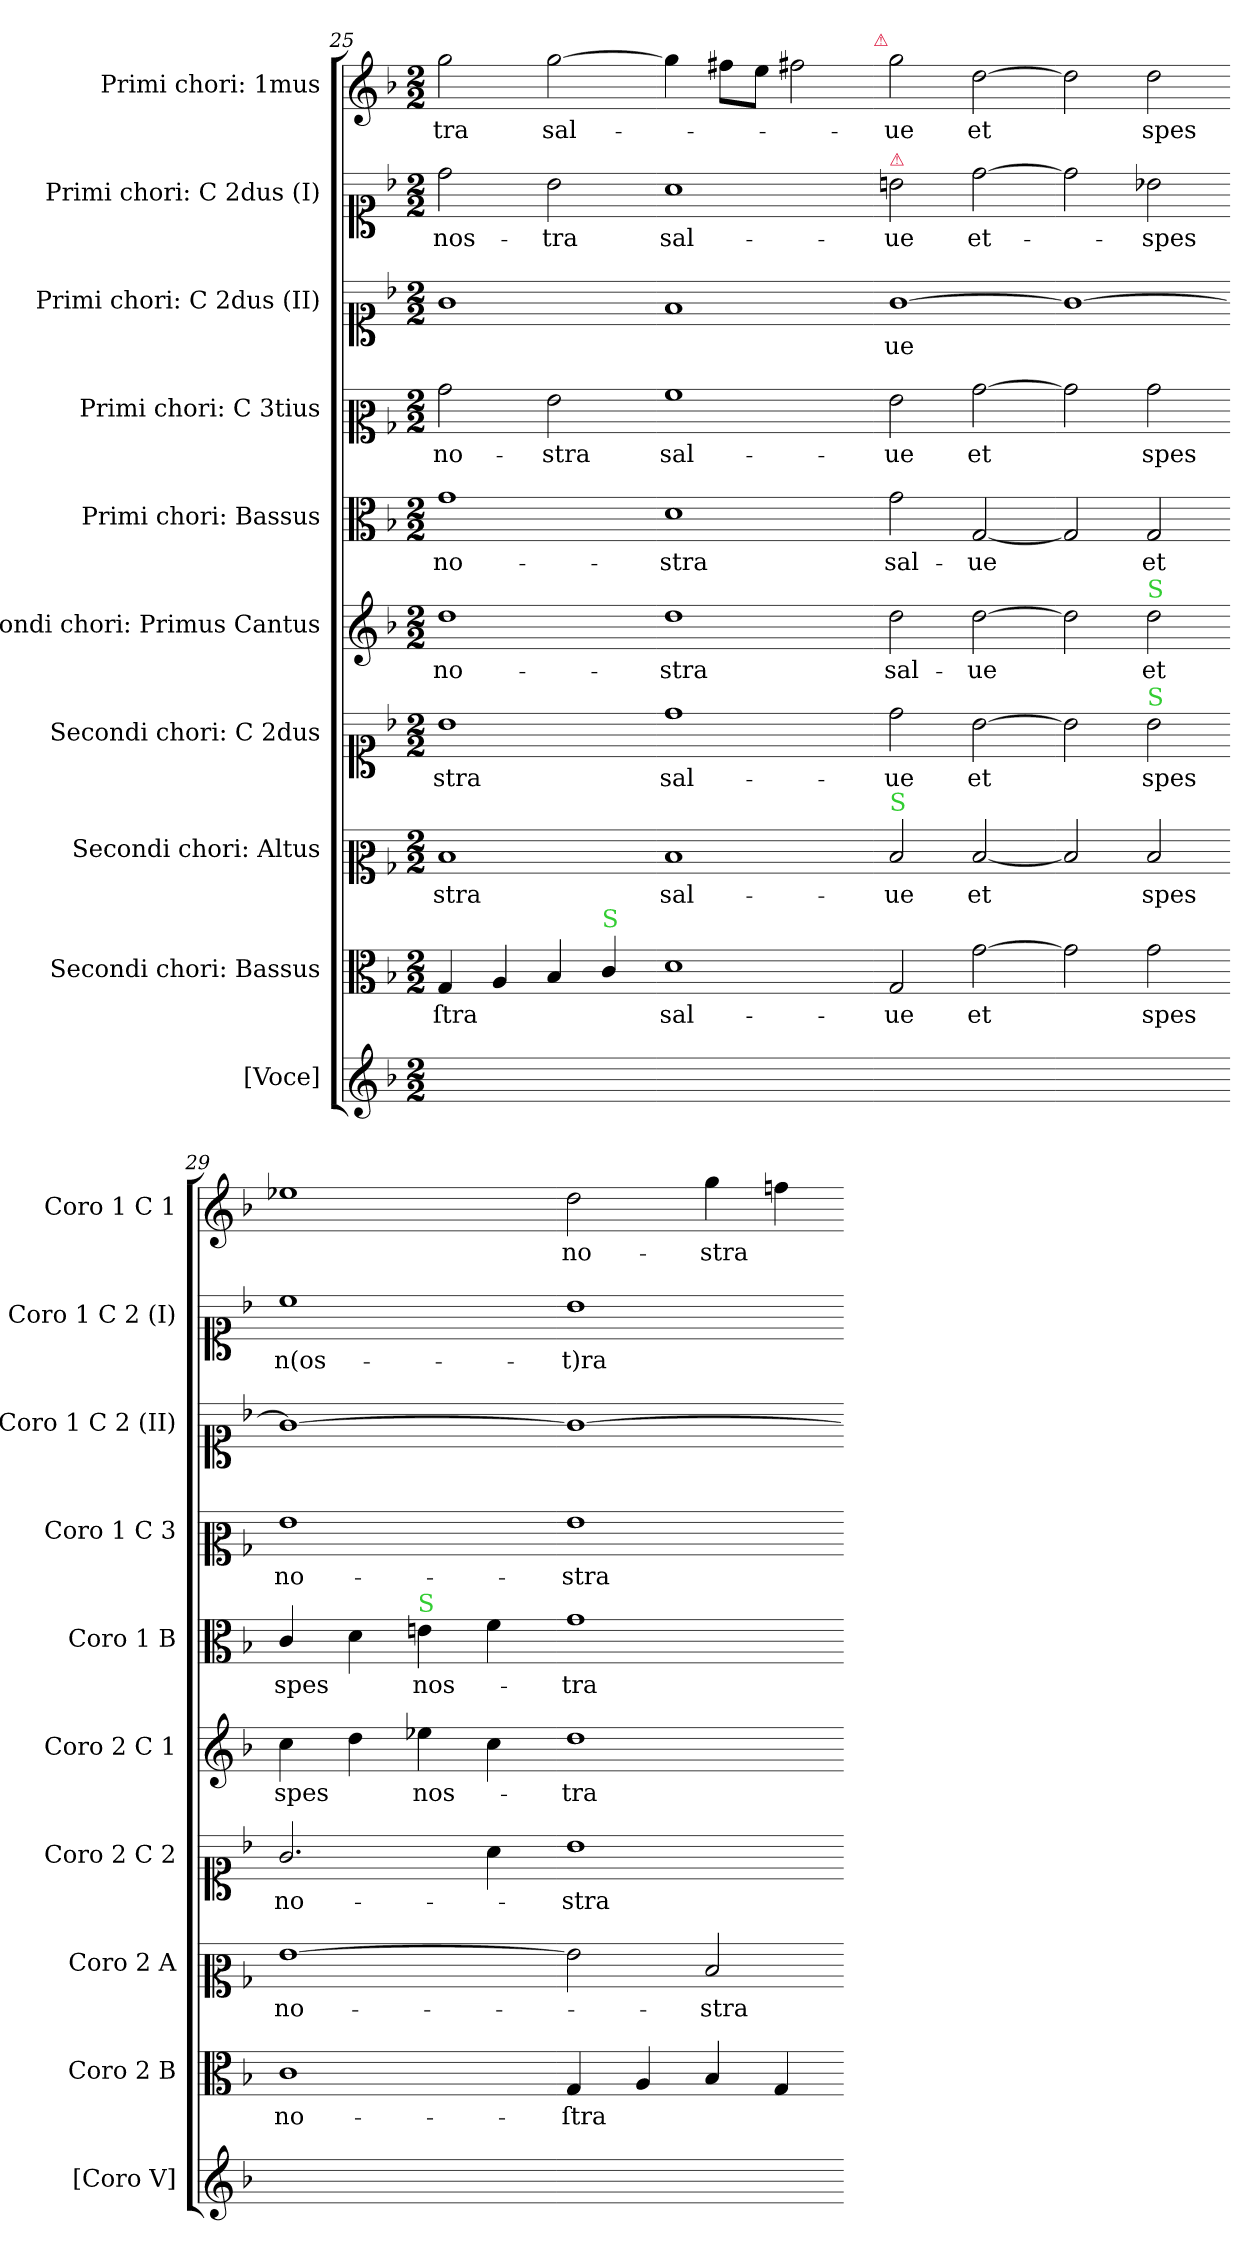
**kern	**kern	**text	**kern	**text	**kern	**text	**kern	**text	**kern	**text	**kern	**text	**kern	**text	**kern	**text	**kern	**text
*part10	*part9	*part9	*part8	*part8	*part7	*part7	*part6	*part6	*part5	*part5	*part4	*part4	*part3	*part3	*part2	*part2	*part1	*part1
*staff10	*staff9	*staff9	*staff8	*staff8	*staff7	*staff7	*staff6	*staff6	*staff5	*staff5	*staff4	*staff4	*staff3	*staff3	*staff2	*staff2	*staff1	*staff1
*I"[Voce]	*I"Secondi chori: Bassus	*	*I"Secondi chori: Altus	*	*I"Secondi chori: C 2dus	*	*I"Secondi chori: Primus Cantus	*	*I"Primi chori: Bassus	*	*I"Primi chori: C 3tius	*	*I"Primi chori: C 2dus (II)	*	*I"Primi chori: C 2dus (I)	*	*I"Primi chori: 1mus	*
*I'[Coro V]	*I'Coro 2 B	*	*I'Coro 2 A	*	*I'Coro 2 C 2	*	*I'Coro 2 C 1	*	*I'Coro 1 B	*	*I'Coro 1 C 3	*	*I'Coro 1 C 2 (II)	*	*I'Coro 1 C 2 (I)	*	*I'Coro 1 C 1	*
*clefG2	*clefC3	*	*clefC2	*	*clefC1	*	*clefG2	*	*clefC3	*	*clefC2	*	*clefC1	*	*clefC1	*	*clefG2	*
*k[b-]	*k[b-]	*	*k[b-]	*	*k[b-]	*	*k[b-]	*	*k[b-]	*	*k[b-]	*	*k[b-]	*	*k[b-]	*	*k[b-]	*
*M2/2	*M2/2	*	*M2/2	*	*M2/2	*	*M2/2	*	*M2/2	*	*M2/2	*	*M2/2	*	*M2/2	*	*M2/2	*
=25	=25	=25	=25	=25	=25	=25	=25	=25	=25	=25	=25	=25	=25	=25	=25	=25	=25	=25
1ryy	4G/	-ſtra	1d/	-stra	1b-\	-stra	1dd\	no-	1g\	no-	2b-\	no-	1g\	.	2dd\	nos-	2gg\	-tra
.	4A/	.	.	.	.	.	.	.	.	.	.	.	.	.	.	.	.	.
.	4B-/	.	.	.	.	.	.	.	.	.	2g\	-stra	.	.	2b-\	-tra	[2gg\	sal-
!	!LO:TX:a:color=limegreen:t=S	!	!	!	!	!	!	!	!	!	!	!	!	!	!	!	!	!
.	4c/	.	.	.	.	.	.	.	.	.	.	.	.	.	.	.	.	.
=26-	=26-	=26-	=26-	=26-	=26-	=26-	=26-	=26-	=26-	=26-	=26-	=26-	=26-	=26-	=26-	=26-	=26-	=26-
1ryy	1d\	sal-	1d/	sal-	1dd\	sal-	1dd\	-stra	1d\	-stra	1a\	sal-	1f/	.	1a\	sal-	4gg\]	.
.	.	.	.	.	.	.	.	.	.	.	.	.	.	.	.	.	8ff#\L	.
.	.	.	.	.	.	.	.	.	.	.	.	.	.	.	.	.	8ee\J	.
.	.	.	.	.	.	.	.	.	.	.	.	.	.	.	.	.	2ff#X\	.
!	!	!	!	!	!	!	!	!	!	!	!	!	!	!	!	!	!LO:TX:a:color=crimson:t=⚠	!
=27-	=27-	=27-	=27-	=27-	=27-	=27-	=27-	=27-	=27-	=27-	=27-	=27-	=27-	=27-	=27-	=27-	=27-	=27-
!	!	!	!	!	!	!	!	!	!	!	!	!	!	!	!LO:TX:a:color=crimson:t=⚠	!	!	!
!	!	!	!LO:TX:a:color=limegreen:t=S	!	!	!	!	!	!	!	!	!	!	!	!	!	!	!
1ryy	2G/	-ue	2d/	-ue	2dd\	-ue	2dd\	sal-	2g\	sal-	2g\	-ue	[1g\	-ue	2bn\	-ue	2gg\	-ue
.	[2g\	et	[2d/	et	[2b-\	et	[2dd\	-ue	[2G/	-ue	[2b-\	et	.	.	[2dd\	et-	[2dd\	et
=28-	=28-	=28-	=28-	=28-	=28-	=28-	=28-	=28-	=28-	=28-	=28-	=28-	=28-	=28-	=28-	=28-	=28-	=28-
1ryy	2g\]	.	2d/]	.	2b-\]	.	2dd\]	.	2G/]	.	2b-\]	.	1g\_	.	2dd\]	.	2dd\]	.
!	!	!	!	!	!	!	!LO:TX:a:color=limegreen:t=S	!	!	!	!	!	!	!	!	!	!	!
!	!	!	!	!	!LO:TX:a:color=limegreen:t=S	!	!	!	!	!	!	!	!	!	!	!	!	!
.	2g\	spes	2d/	spes	2b-\	spes	2dd\	et	2G/	et	2b-\	spes	.	.	2b-X\	-spes	2dd\	spes
=29-	=29-	=29-	=29-	=29-	=29-	=29-	=29-	=29-	=29-	=29-	=29-	=29-	=29-	=29-	=29-	=29-	=29-	=29-
1ryy	1c\	no-	[1g\	no-	2.g/	no-	4cc\	spes	4c/	spes	1g\	no-	1g\_	.	1cc\	n(os-	1ee-X\	.
.	.	.	.	.	.	.	4dd\	.	4d\	.	.	.	.	.	.	.	.	.
!	!	!	!	!	!	!	!	!	!LO:TX:a:color=limegreen:t=S	!	!	!	!	!	!	!	!	!
.	.	.	.	.	.	.	4ee-X\	nos-	4en\	nos-	.	.	.	.	.	.	.	.
.	.	.	.	.	4a\	.	4cc\	.	4f\	.	.	.	.	.	.	.	.	.
=30-	=30-	=30-	=30-	=30-	=30-	=30-	=30-	=30-	=30-	=30-	=30-	=30-	=30-	=30-	=30-	=30-	=30-	=30-
1ryy	4G/	-ſtra	2g\]	.	1b-\	-stra	1dd\	-tra	1g\	-tra	1g\	-stra	1g\_	.	1b-\	-t)ra	2dd\	no-
.	4A/	.	.	.	.	.	.	.	.	.	.	.	.	.	.	.	.	.
.	4B-/	.	2d/	-stra	.	.	.	.	.	.	.	.	.	.	.	.	4gg\	-stra
.	4G/	.	.	.	.	.	.	.	.	.	.	.	.	.	.	.	4ffn\	.
=-	=-	=-	=-	=-	=-	=-	=-	=-	=-	=-	=-	=-	=-	=-	=-	=-	=-	=-
*-	*-	*-	*-	*-	*-	*-	*-	*-	*-	*-	*-	*-	*-	*-	*-	*-	*-	*-
